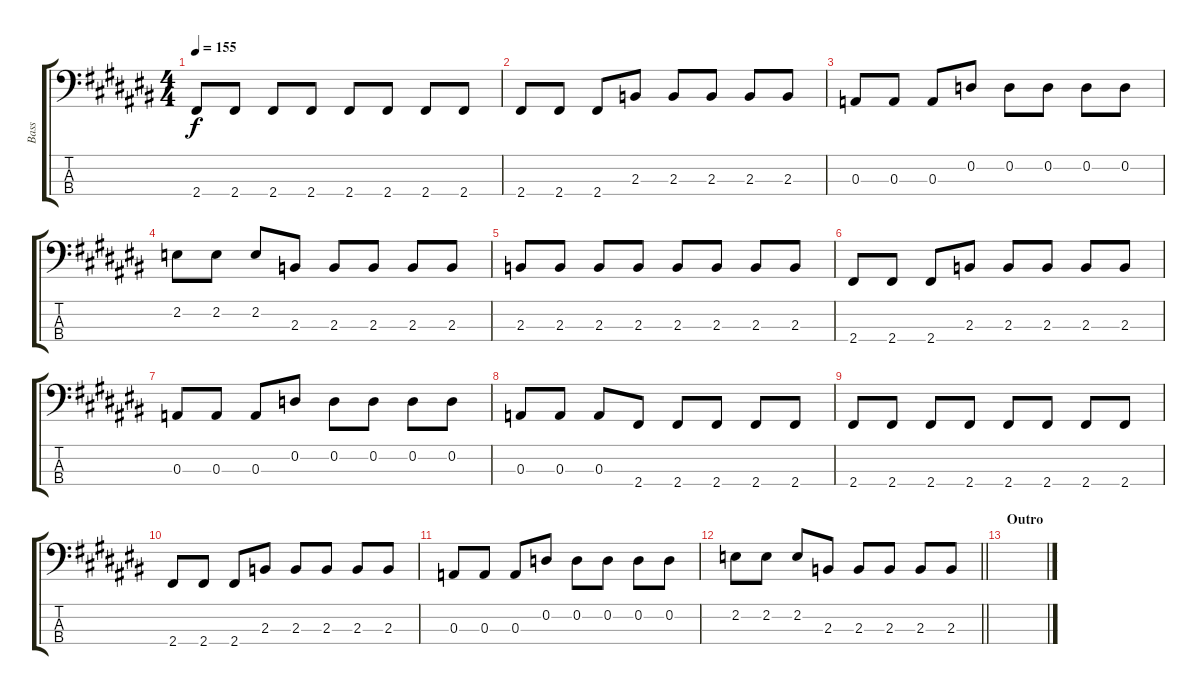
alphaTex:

\track ("Bass" "Bass") {instrument electricbasspick}
\staff {score tabs}
\tuning (G2 D2 A1 E1) {hide}
\ts (4 4)
\tempo 155
\clef f4
\ks c#
2.4.8{dy f} 2.4.8 2.4.8 2.4.8 2.4.8 2.4.8 2.4.8 2.4.8 |
2.4.8 2.4.8 2.4.8 2.3.8 2.3.8 2.3.8 2.3.8 2.3.8 |
0.3.8 0.3.8 0.3.8 0.2.8 0.2.8 0.2.8 0.2.8 0.2.8 |
2.2.8 2.2.8 2.2.8 2.3.8 2.3.8 2.3.8 2.3.8 2.3.8 |
2.3.8 2.3.8 2.3.8 2.3.8 2.3.8 2.3.8 2.3.8 2.3.8 |
2.4.8 2.4.8 2.4.8 2.3.8 2.3.8 2.3.8 2.3.8 2.3.8 |
0.3.8 0.3.8 0.3.8 0.2.8 0.2.8 0.2.8 0.2.8 0.2.8 |
0.3.8 0.3.8 0.3.8 2.4.8 2.4.8 2.4.8 2.4.8 2.4.8 |
2.4.8 2.4.8 2.4.8 2.4.8 2.4.8 2.4.8 2.4.8 2.4.8 |
2.4.8 2.4.8 2.4.8 2.3.8 2.3.8 2.3.8 2.3.8 2.3.8 |
0.3.8 0.3.8 0.3.8 0.2.8 0.2.8 0.2.8 0.2.8 0.2.8 |
\barLineRight lightlight
2.2.8 2.2.8 2.2.8 2.3.8 2.3.8 2.3.8 2.3.8 2.3.8 |
\section ("" "Outro")
